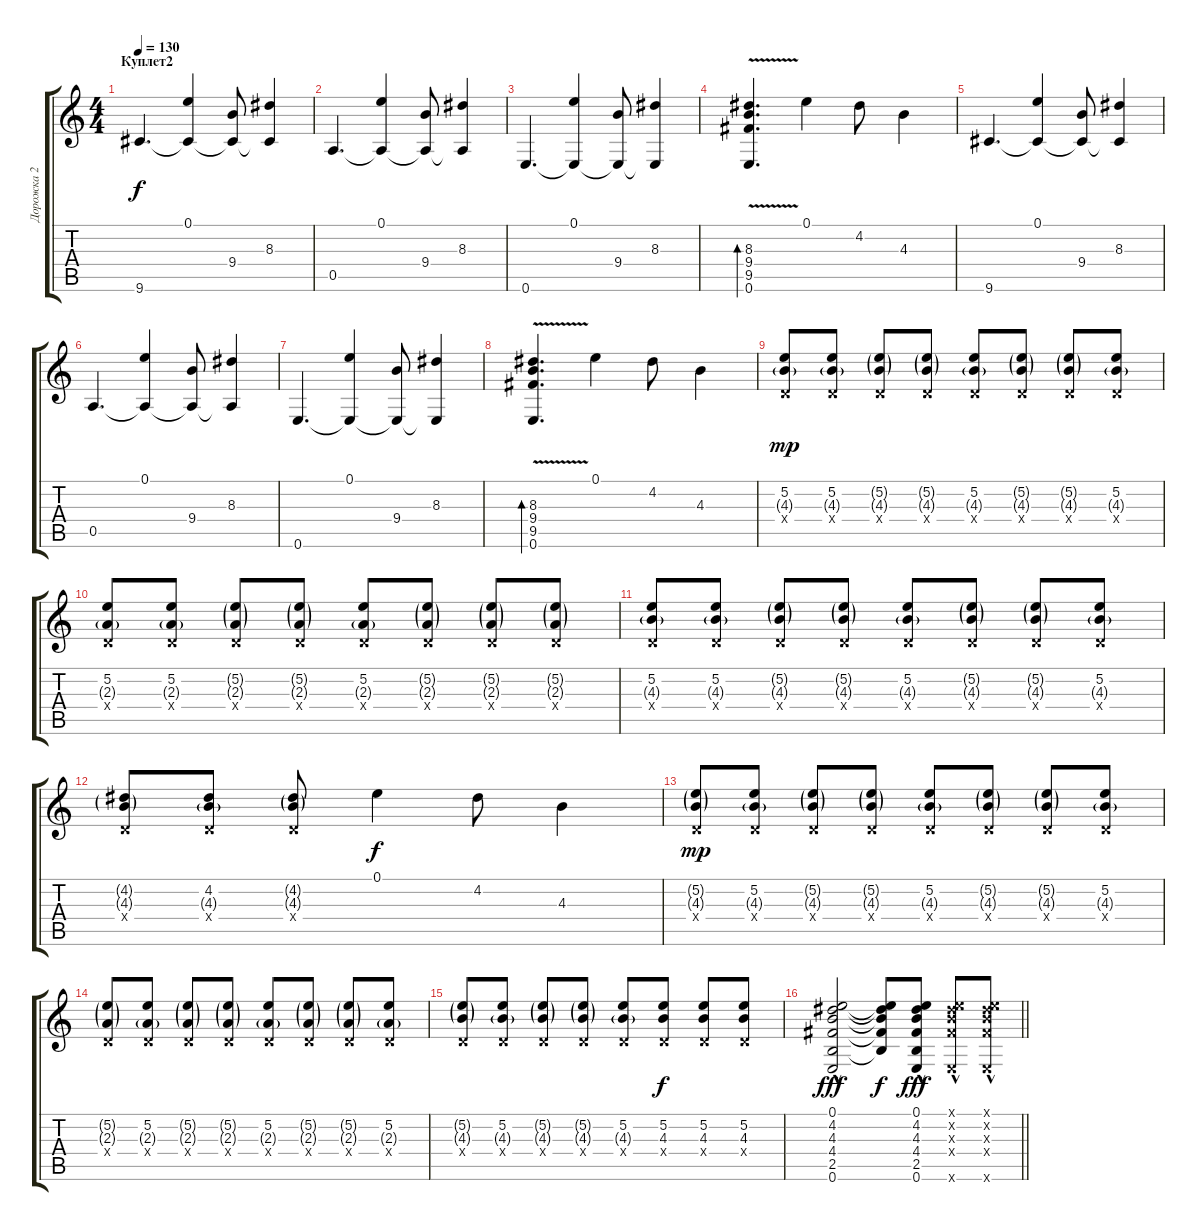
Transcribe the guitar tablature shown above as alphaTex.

\track ("Дорожка 2" "Дорожка 2") {instrument overdrivenguitar}
\staff {score tabs}
\tuning (E4 B3 G3 D3 A2 E2) {hide}
\ts (4 4)
\section ("" "Куплет2")
\tempo 130
\clef g2
\ks c
9.6.4{d dy f} (0.1 9.6{t}).4 (9.4 9.6{t}).8 (8.3 9.6{t}).4 |
0.5.4{d} (0.1 0.5{t}).4 (9.4 0.5{t}).8 (8.3 0.5{t}).4 |
0.6.4{d} (0.1 0.6{t}).4 (9.4 0.6{t}).8 (8.3 0.6{t}).4 |
(8.3{v} 9.4{v} 9.5 0.6).4{d bd 240} 0.1.4 4.2.8 4.3.4 |
9.6.4{d} (0.1 9.6{t}).4 (9.4 9.6{t}).8 (8.3 9.6{t}).4 |
0.5.4{d} (0.1 0.5{t}).4 (9.4 0.5{t}).8 (8.3 0.5{t}).4 |
0.6.4{d} (0.1 0.6{t}).4 (9.4 0.6{t}).8 (8.3 0.6{t}).4 |
(8.3{v} 9.4{v} 9.5 0.6).4{d bd 240} 0.1.4 4.2.8 4.3.4 |
(5.2 4.3{g} 0.4{x}).8{dy mp} (5.2 4.3{g} 0.4{x}).8 (5.2{g} 4.3{g} 0.4{x}).8 (5.2{g} 4.3{g} 0.4{x}).8 (5.2 4.3{g} 0.4{x}).8 (5.2{g} 4.3{g} 0.4{x}).8 (5.2{g} 4.3{g} 0.4{x}).8 (5.2 4.3{g} 0.4{x}).8 |
(5.2 2.3{g} 0.4{x}).8 (5.2 2.3{g} 0.4{x}).8 (5.2{g} 2.3{g} 0.4{x}).8 (5.2{g} 2.3{g} 0.4{x}).8 (5.2 2.3{g} 0.4{x}).8 (5.2{g} 2.3{g} 0.4{x}).8 (5.2{g} 2.3{g} 0.4{x}).8 (5.2{g} 2.3{g} 0.4{x}).8 |
(5.2 4.3{g} 0.4{x}).8 (5.2 4.3{g} 0.4{x}).8 (5.2{g} 4.3{g} 0.4{x}).8 (5.2{g} 4.3{g} 0.4{x}).8 (5.2 4.3{g} 0.4{x}).8 (5.2{g} 4.3{g} 0.4{x}).8 (5.2{g} 4.3{g} 0.4{x}).8 (5.2 4.3{g} 0.4{x}).8 |
(4.2{g} 4.3{g} 0.4{x}).8 (4.2 4.3{g} 0.4{x}).8 (4.2{g} 4.3{g} 0.4{x}).8 0.1.4{dy f} 4.2.8 4.3.4 |
(5.2{g} 4.3{g} 0.4{x}).8{dy mp} (5.2 4.3{g} 0.4{x}).8 (5.2{g} 4.3{g} 0.4{x}).8 (5.2{g} 4.3{g} 0.4{x}).8 (5.2 4.3{g} 0.4{x}).8 (5.2{g} 4.3{g} 0.4{x}).8 (5.2{g} 4.3{g} 0.4{x}).8 (5.2 4.3{g} 0.4{x}).8 |
(5.2{g} 2.3{g} 0.4{x}).8 (5.2 2.3{g} 0.4{x}).8 (5.2{g} 2.3{g} 0.4{x}).8 (5.2{g} 2.3{g} 0.4{x}).8 (5.2 2.3{g} 0.4{x}).8 (5.2{g} 2.3{g} 0.4{x}).8 (5.2{g} 2.3{g} 0.4{x}).8 (5.2 2.3{g} 0.4{x}).8 |
(5.2{g} 4.3{g} 0.4{x}).8 (5.2 4.3{g} 0.4{x}).8 (5.2{g} 4.3{g} 0.4{x}).8 (5.2{g} 4.3{g} 0.4{x}).8 (5.2 4.3{g} 0.4{x}).8 (5.2 4.3 0.4{x}).8{dy f} (5.2 4.3 0.4{x}).8 (5.2 4.3 0.4{x}).8 |
\barLineRight lightlight
(0.1 4.2 4.3{hac} 4.4 2.5 0.6).2{dy fff} (0.1{t} 4.2{t} 4.3{t} 4.4{t} 2.5{t}).8{dy f} (0.1 4.2 4.3{hac} 4.4 2.5 0.6).8{dy fff} (0.1{x} 4.2{x} 4.3{hac x} 4.4{x} 0.6{x}).8 (0.1{x} 4.2{x} 4.3{hac x} 4.4{x} 0.6{x}).8
